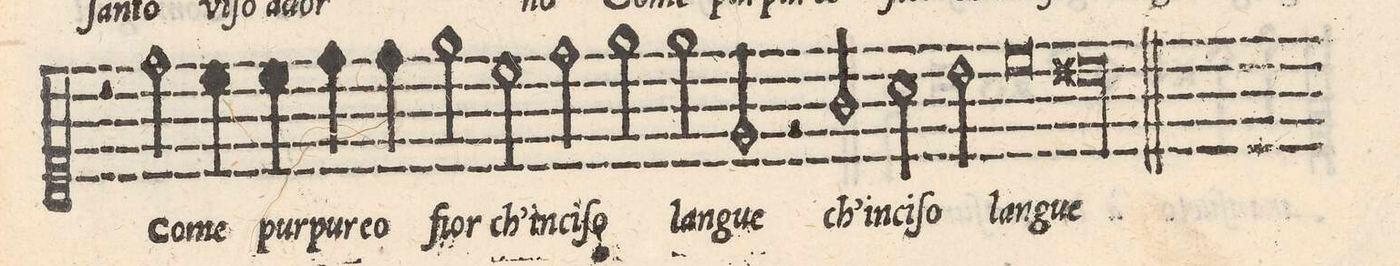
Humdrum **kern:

**kern	**text
*I"ALTO	*
*clefC2	*
*k[]	*
*met(C)	*
*M2/1	*
2r	.
2b\	Co-
4a\	-me
4a\	pur-
4b\	-pu-
4b\	-reo
=43-	=43-
2cc\	fior
2a\	ch`in-
2b\	-ci-
2cc\	-ſo
=44-	=44-
2cc\	lan-
2c/	-gue
2r	.
2e/	ch`in-
=45-	=45-
2f\	-ci-
2gny\	-ſo
0a	lan-
=46-	=46-
0.g#X	-gue
=47-	=47-
==	==
*-	*-
